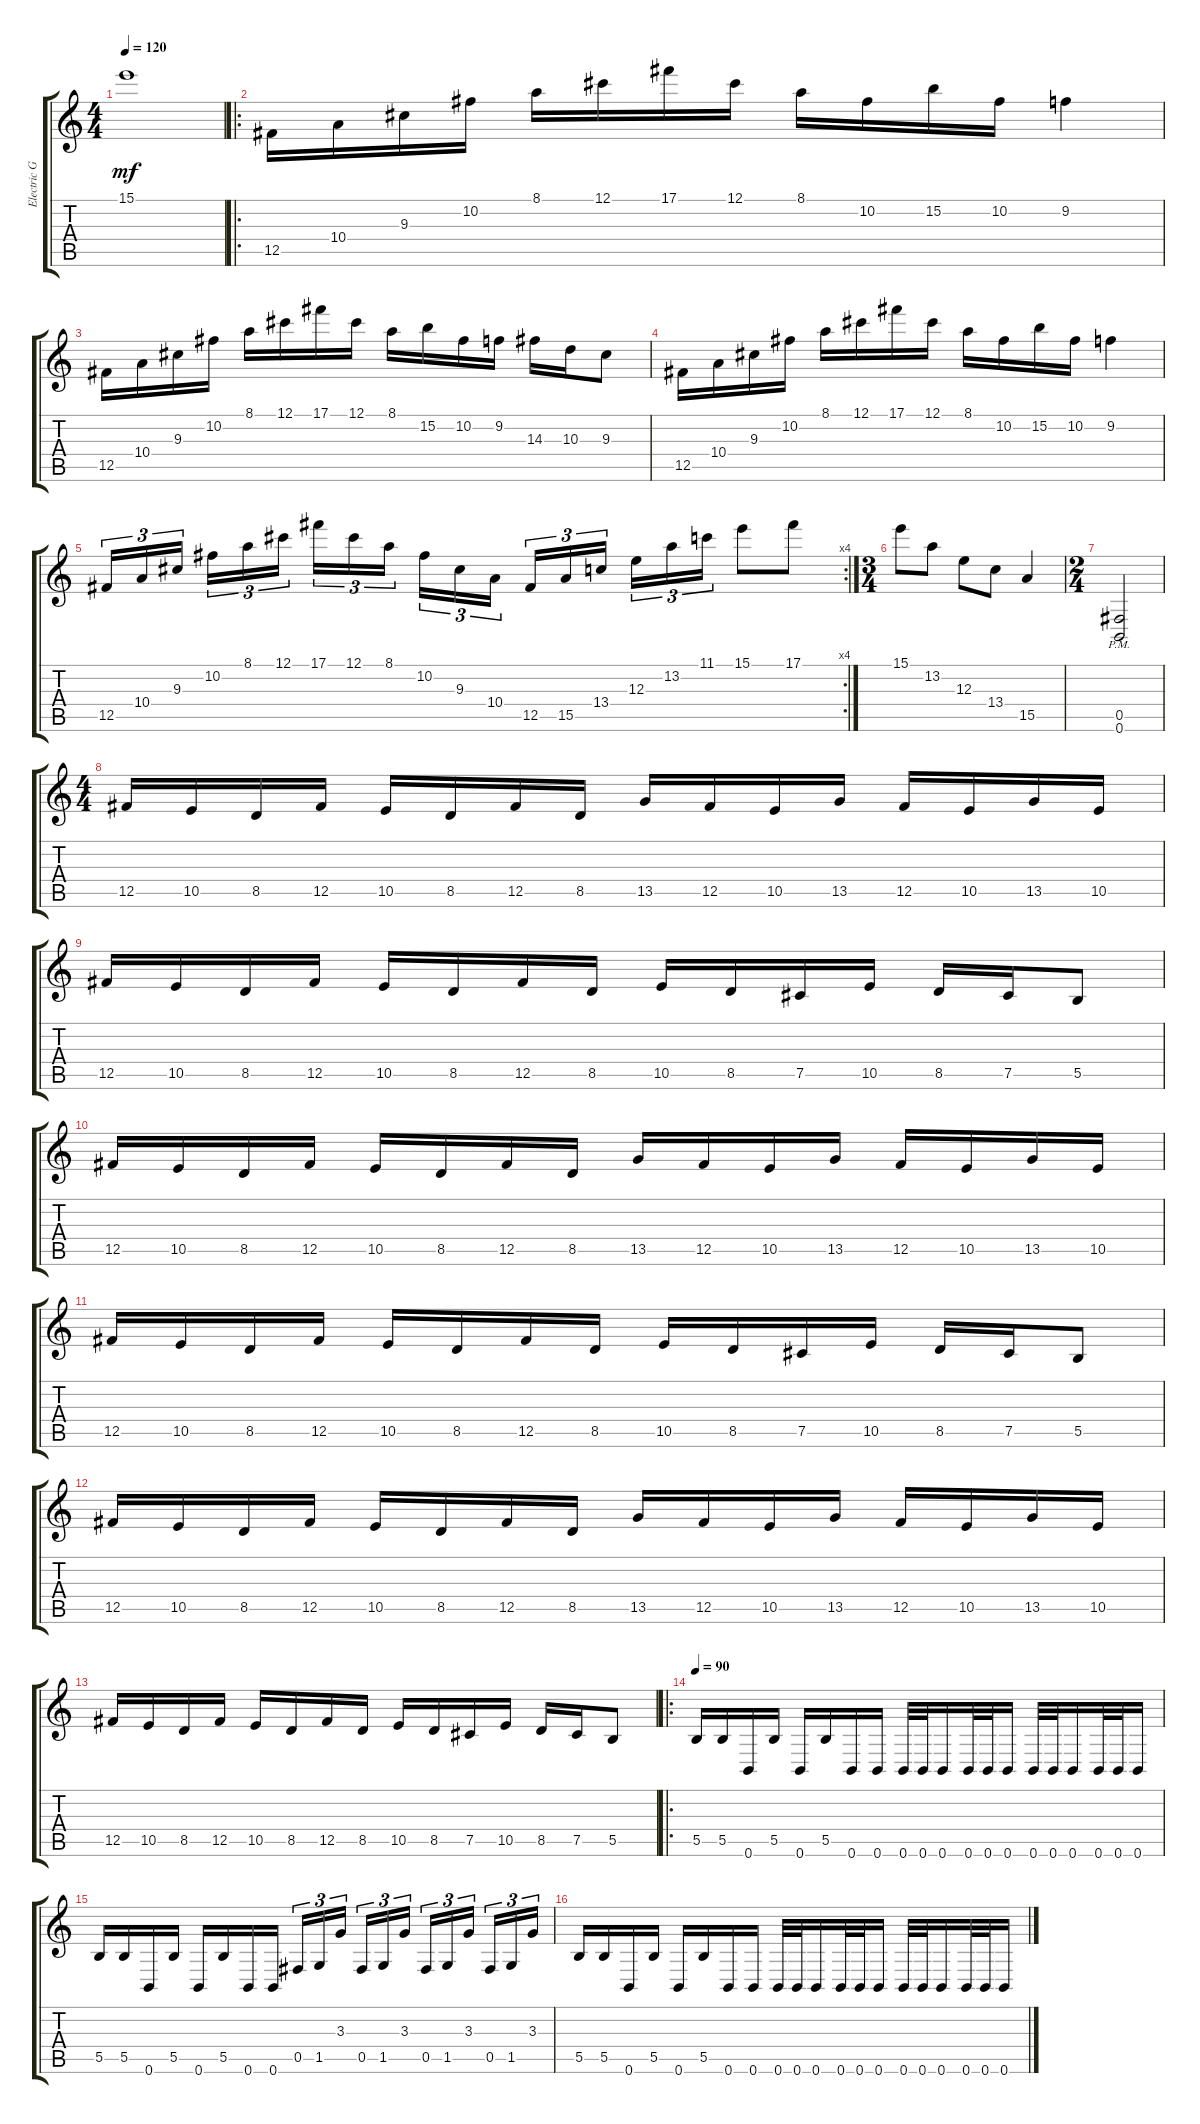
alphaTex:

\track ("Electric Guitar" "Electric G") {instrument distortionguitar}
\staff {score tabs}
\tuning (Db4 Ab3 E3 B2 Gb2 B1) {hide}
\ts (4 4)
\tempo 120
\clef g2
\ks c
15.1.1{dy mf instrument distortionguitar} |
\ro
12.5.16 10.4.16 9.3.16 10.2.16 8.1.16 12.1.16 17.1.16 12.1.16 8.1.16 10.2.16 15.2.16 10.2.16 9.2.4 |
12.5.16 10.4.16 9.3.16 10.2.16 8.1.16 12.1.16 17.1.16 12.1.16 8.1.16 15.2.16 10.2.16 9.2.16 14.3.16 10.3.16 9.3.8 |
12.5.16 10.4.16 9.3.16 10.2.16 8.1.16 12.1.16 17.1.16 12.1.16 8.1.16 10.2.16 15.2.16 10.2.16 9.2.4 |
\rc 4
12.5.16{tu (3 2)} 10.4.16{tu (3 2)} 9.3.16{tu (3 2)} 10.2.16{tu (3 2)} 8.1.16{tu (3 2)} 12.1.16{tu (3 2)} 17.1.16{tu (3 2)} 12.1.16{tu (3 2)} 8.1.16{tu (3 2)} 10.2.16{tu (3 2)} 9.3.16{tu (3 2)} 10.4.16{tu (3 2)} 12.5.16{tu (3 2)} 15.5.16{tu (3 2)} 13.4.16{tu (3 2)} 12.3.16{tu (3 2)} 13.2.16{tu (3 2)} 11.1.16{tu (3 2)} 15.1.8 17.1.8 |
\ts (3 4)
15.1.8 13.2.8 12.3.8 13.4.8 15.5.4 |
\ts (2 4)
(0.5{pm} 0.6{pm}).2 |
\ts (4 4)
12.5.16 10.5.16 8.5.16 12.5.16 10.5.16 8.5.16 12.5.16 8.5.16 13.5.16 12.5.16 10.5.16 13.5.16 12.5.16 10.5.16 13.5.16 10.5.16 |
12.5.16 10.5.16 8.5.16 12.5.16 10.5.16 8.5.16 12.5.16 8.5.16 10.5.16 8.5.16 7.5.16 10.5.16 8.5.16 7.5.16 5.5.8 |
12.5.16 10.5.16 8.5.16 12.5.16 10.5.16 8.5.16 12.5.16 8.5.16 13.5.16 12.5.16 10.5.16 13.5.16 12.5.16 10.5.16 13.5.16 10.5.16 |
12.5.16 10.5.16 8.5.16 12.5.16 10.5.16 8.5.16 12.5.16 8.5.16 10.5.16 8.5.16 7.5.16 10.5.16 8.5.16 7.5.16 5.5.8 |
12.5.16 10.5.16 8.5.16 12.5.16 10.5.16 8.5.16 12.5.16 8.5.16 13.5.16 12.5.16 10.5.16 13.5.16 12.5.16 10.5.16 13.5.16 10.5.16 |
12.5.16 10.5.16 8.5.16 12.5.16 10.5.16 8.5.16 12.5.16 8.5.16 10.5.16 8.5.16 7.5.16 10.5.16 8.5.16 7.5.16 5.5.8 |
\ro
\tempo 90
5.5.16 5.5.16 0.6.16 5.5.16 0.6.16 5.5.16 0.6.16 0.6.16 0.6.32 0.6.32 0.6.16 0.6.32 0.6.32 0.6.16 0.6.32 0.6.32 0.6.16 0.6.32 0.6.32 0.6.16 |
5.5.16 5.5.16 0.6.16 5.5.16 0.6.16 5.5.16 0.6.16 0.6.16 0.5.16{tu (3 2)} 1.5.16{tu (3 2)} 3.3.16{tu (3 2)} 0.5.16{tu (3 2)} 1.5.16{tu (3 2)} 3.3.16{tu (3 2)} 0.5.16{tu (3 2)} 1.5.16{tu (3 2)} 3.3.16{tu (3 2)} 0.5.16{tu (3 2)} 1.5.16{tu (3 2)} 3.3.16{tu (3 2)} |
5.5.16 5.5.16 0.6.16 5.5.16 0.6.16 5.5.16 0.6.16 0.6.16 0.6.32 0.6.32 0.6.16 0.6.32 0.6.32 0.6.16 0.6.32 0.6.32 0.6.16 0.6.32 0.6.32 0.6.16
